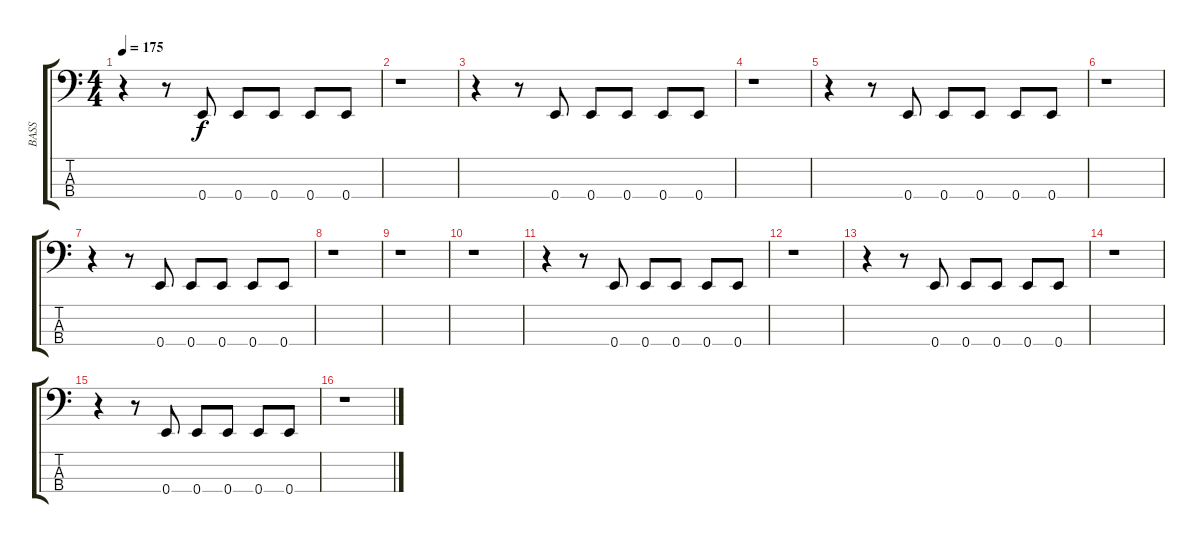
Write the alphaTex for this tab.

\track ("BASS" "BASS") {instrument electricbasspick}
\staff {score tabs}
\tuning (G2 D2 A1 E1) {hide}
\ts (4 4)
\tempo 175
\clef f4
\ks c
r.4{dy f} r.8 0.4.8 0.4.8 0.4.8 0.4.8 0.4.8 |
r.1 |
r.4 r.8 0.4.8 0.4.8 0.4.8 0.4.8 0.4.8 |
r.1 |
r.4 r.8 0.4.8 0.4.8 0.4.8 0.4.8 0.4.8 |
r.1 |
r.4 r.8 0.4.8 0.4.8 0.4.8 0.4.8 0.4.8 |
r.1 |
r.1 |
r.1 |
r.4 r.8 0.4.8 0.4.8 0.4.8 0.4.8 0.4.8 |
r.1 |
r.4 r.8 0.4.8 0.4.8 0.4.8 0.4.8 0.4.8 |
r.1 |
r.4 r.8 0.4.8 0.4.8 0.4.8 0.4.8 0.4.8 |
r.1
